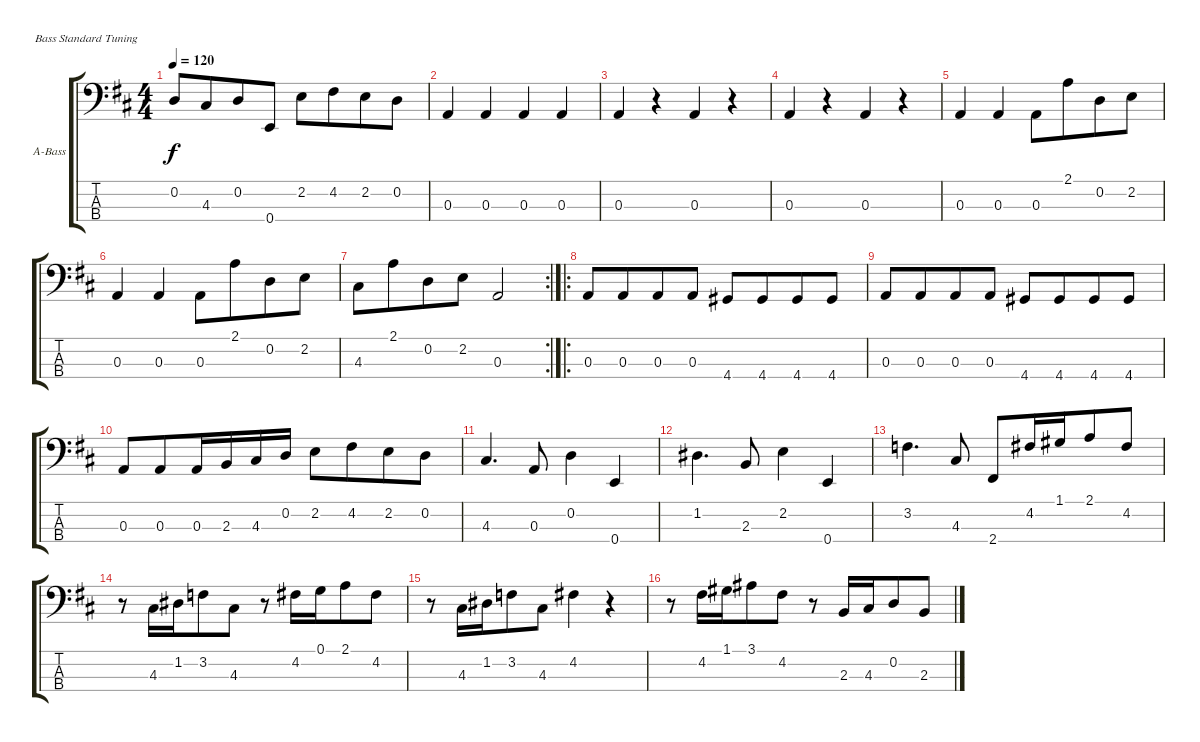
\defaultSystemsLayout 4
\bracketExtendMode groupsimilarinstruments
\firstSystemTrackNameOrientation horizontal
\otherSystemsTrackNameOrientation horizontal
\track ("Acoustic Bass" "A-Bass") {instrument acousticbass}
\staff {score tabs}
\tuning (G2 D2 A1 E1)
\ts (4 4)
\tempo 120
\clef f4
\ks d
0.2.8{dy f beam merge} 4.3.8{beam merge} 0.2.8{beam merge} 0.4.8 2.2.8{beam merge} 4.2.8{beam merge} 2.2.8{beam merge} 0.2.8 |
0.3.4 0.3.4 0.3.4 0.3.4 |
0.3.4 r.4 0.3.4 r.4 |
0.3.4 r.4 0.3.4 r.4 |
0.3.4 0.3.4 0.3.8{beam merge} 2.1.8{beam merge} 0.2.8{beam merge} 2.2.8 |
0.3.4 0.3.4 0.3.8{beam merge} 2.1.8{beam merge} 0.2.8{beam merge} 2.2.8 |
\rc 2
4.3.8{beam merge} 2.1.8{beam merge} 0.2.8{beam merge} 2.2.8 0.3.2 |
\ro
0.3.8{beam merge} 0.3.8{beam merge} 0.3.8{beam merge} 0.3.8 4.4.8{beam merge} 4.4.8{beam merge} 4.4.8{beam merge} 4.4.8 |
0.3.8{beam merge} 0.3.8{beam merge} 0.3.8{beam merge} 0.3.8 4.4.8{beam merge} 4.4.8{beam merge} 4.4.8{beam merge} 4.4.8 |
0.3.8{beam merge} 0.3.8{beam merge} 0.3.16{beam merge} 2.3.16{beam merge} 4.3.16{beam merge} 0.2.16 2.2.8{beam merge} 4.2.8{beam merge} 2.2.8{beam merge} 0.2.8 |
4.3.4{d} 0.3.8 0.2.4 0.4.4 |
1.2.4{d} 2.3.8 2.2.4 0.4.4 |
3.2.4{d} 4.3.8{beam split} 2.4.8{beam merge} 4.2.16{beam merge} 1.1.16{beam merge} 2.1.8{beam merge} 4.2.8 |
r.8 4.3.16{beam merge} 1.2.16{beam merge} 3.2.8{beam merge} 4.3.8 r.8 4.2.16{beam merge} 0.1.16{beam merge} 2.1.8{beam merge} 4.2.8 |
r.8 4.3.16{beam merge} 1.2.16{beam merge} 3.2.8{beam merge} 4.3.8{beam merge} 4.2.4 r.4 |
r.8 4.2.16{beam merge} 1.1.16{beam merge} 3.1.8{beam merge} 4.2.8 r.8 2.3.16{beam merge} 4.3.16{beam merge} 0.2.8{beam merge} 2.3.8
